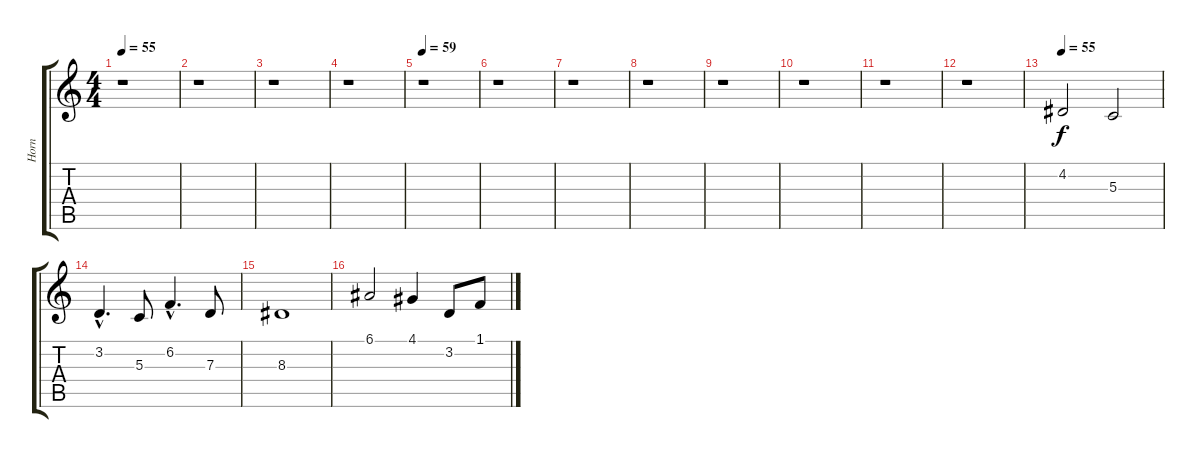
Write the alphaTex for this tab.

\track ("Horn" "Horn") {instrument englishhorn}
\staff {score tabs}
\tuning (E4 B3 G3 D3 A2 E2) {hide}
\ts (4 4)
\tempo 55
\clef g2
\ks c
r.1{dy f} |
r.1 |
r.1 |
r.1 |
\tempo 59
r.1 |
r.1 |
r.1 |
r.1 |
r.1 |
r.1 |
r.1 |
r.1 |
\tempo 55
4.2.2 5.3.2 |
3.2{hac}.4{d} 5.3.8 6.2{hac}.4{d} 7.3.8 |
8.3.1 |
6.1.2 4.1.4 3.2.8 1.1.8
